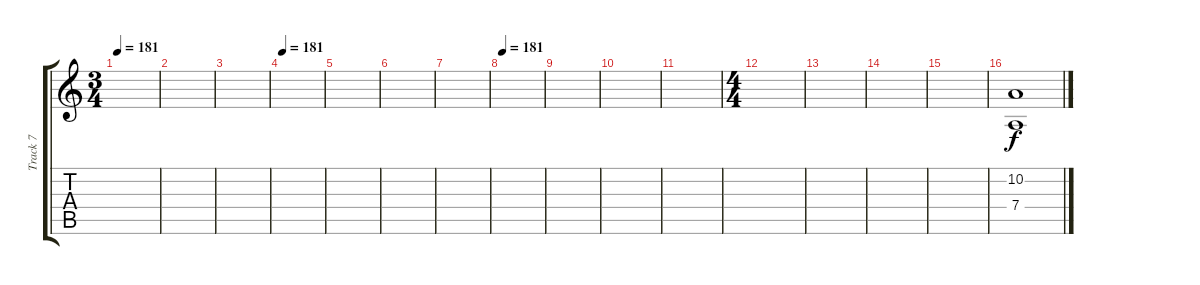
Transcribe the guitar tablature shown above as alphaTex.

\track ("Track 7" "Track 7") {instrument violin}
\staff {score tabs}
\tuning (E4 B3 G3 D3 A2 E2) {hide}
\ts (3 4)
\tempo 181
\clef g2
\ks c
|
|
|
\tempo 181
|
|
|
|
\tempo 181
|
|
|
|
\ts (4 4)
|
|
|
|
(10.2 7.4).1{volume 12}
